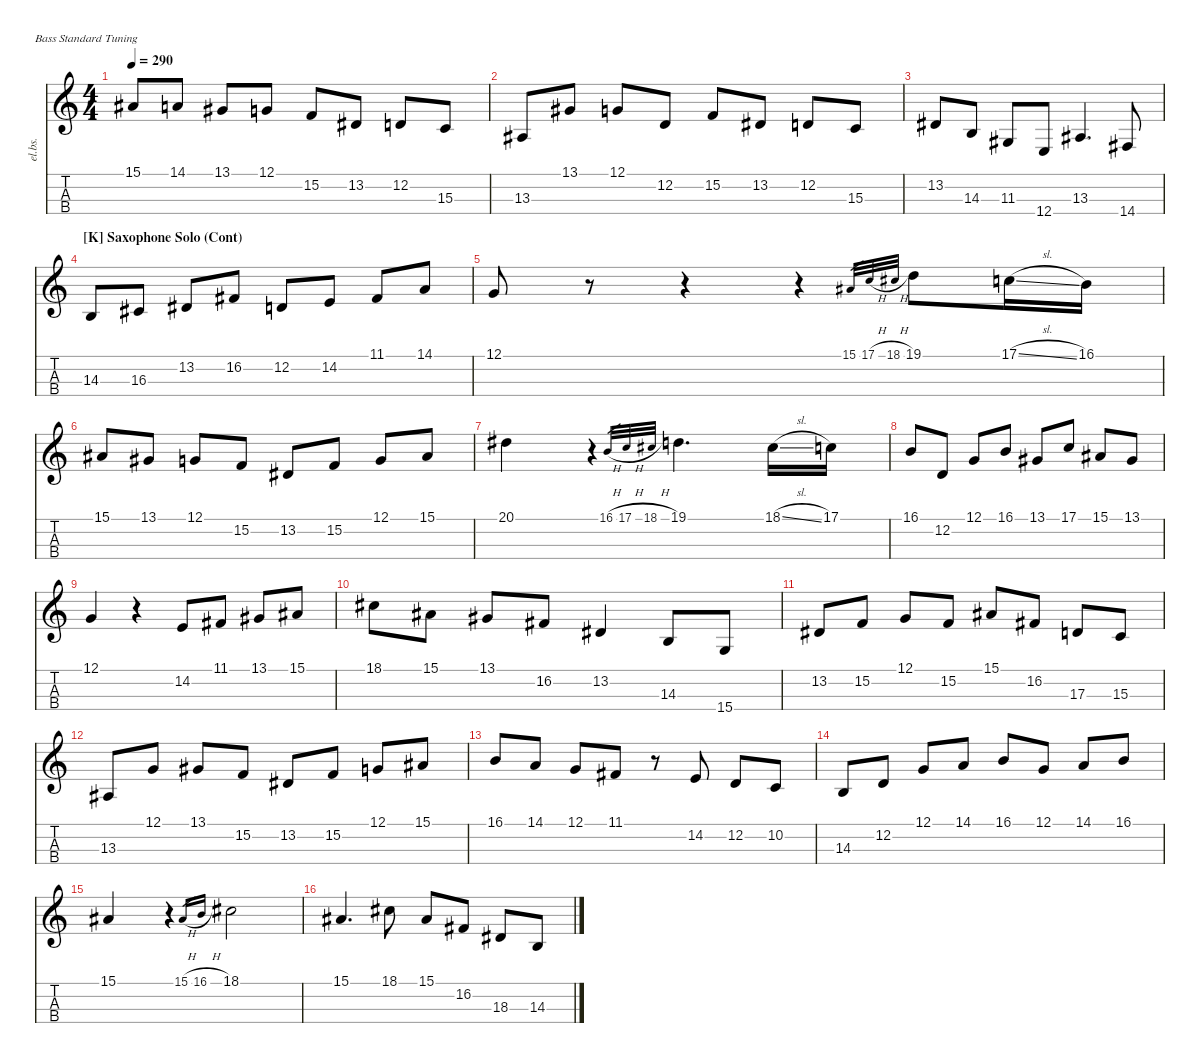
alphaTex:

\defaultSystemsLayout 4
\hideDynamics
\bracketExtendMode nobrackets
\otherSystemsTrackNameOrientation horizontal
\track ("Electric Bass" "el.bs.") {instrument electricbassfinger}
\staff {score tabs}
\tuning (G2 D2 A1 E1)
\ts (4 4)
\tempo 290
\clef g2
\ks c
15.1.8{dy mf} 14.1.8 13.1.8 12.1.8 15.2.8 13.2.8 12.2.8 15.3.8 |
13.3.8 13.1.8 12.1.8 12.2.8 15.2.8 13.2.8 12.2.8 15.3.8 |
13.2.8 14.3.8 11.3.8 12.4.8 13.3.4{d} 14.4.8 |
\section ("K" "Saxophone Solo (Cont)")
14.3.8 16.3.8 13.2.8 16.2.8 12.2.8 14.2.8 11.1.8 14.1.8 |
12.1.8 r.8 r.4 r.4 15.1.32{gr} 17.1{h}.32{gr} 18.1{h}.32{gr} 19.1.8 17.1{sl}.16 16.1.16 |
15.1.8 13.1.8 12.1.8 15.2.8 13.2.8 15.2.8 12.1.8 15.1.8 |
20.1.4 r.4 16.1{h}.32{gr} 17.1{h}.32{gr} 18.1{h}.32{gr} 19.1.4{d} 18.1{sl}.16 17.1.16 |
16.1.8 12.2.8 12.1.8 16.1.8 13.1.8 17.1.8 15.1.8 13.1.8 |
12.1.4 r.4 14.2.8 11.1.8 13.1.8 15.1.8 |
18.1.8 15.1.8 13.1.8 16.2.8 13.2.4 14.3.8 15.4.8 |
13.2.8 15.2.8 12.1.8 15.2.8 15.1.8 16.2.8 17.3.8 15.3.8 |
13.3.8 12.1.8 13.1.8 15.2.8 13.2.8 15.2.8 12.1.8 15.1.8 |
16.1.8 14.1.8 12.1.8 11.1.8 r.8 14.2.8 12.2.8 10.2.8 |
14.3.8 12.2.8 12.1.8 14.1.8 16.1.8 12.1.8 14.1.8 16.1.8 |
15.1.4 r.4 15.1{h}.16{gr} 16.1{h}.16{gr} 18.1.2 |
15.1.4{d} 18.1.8 15.1.8 16.2.8 18.3.8 14.3.8
